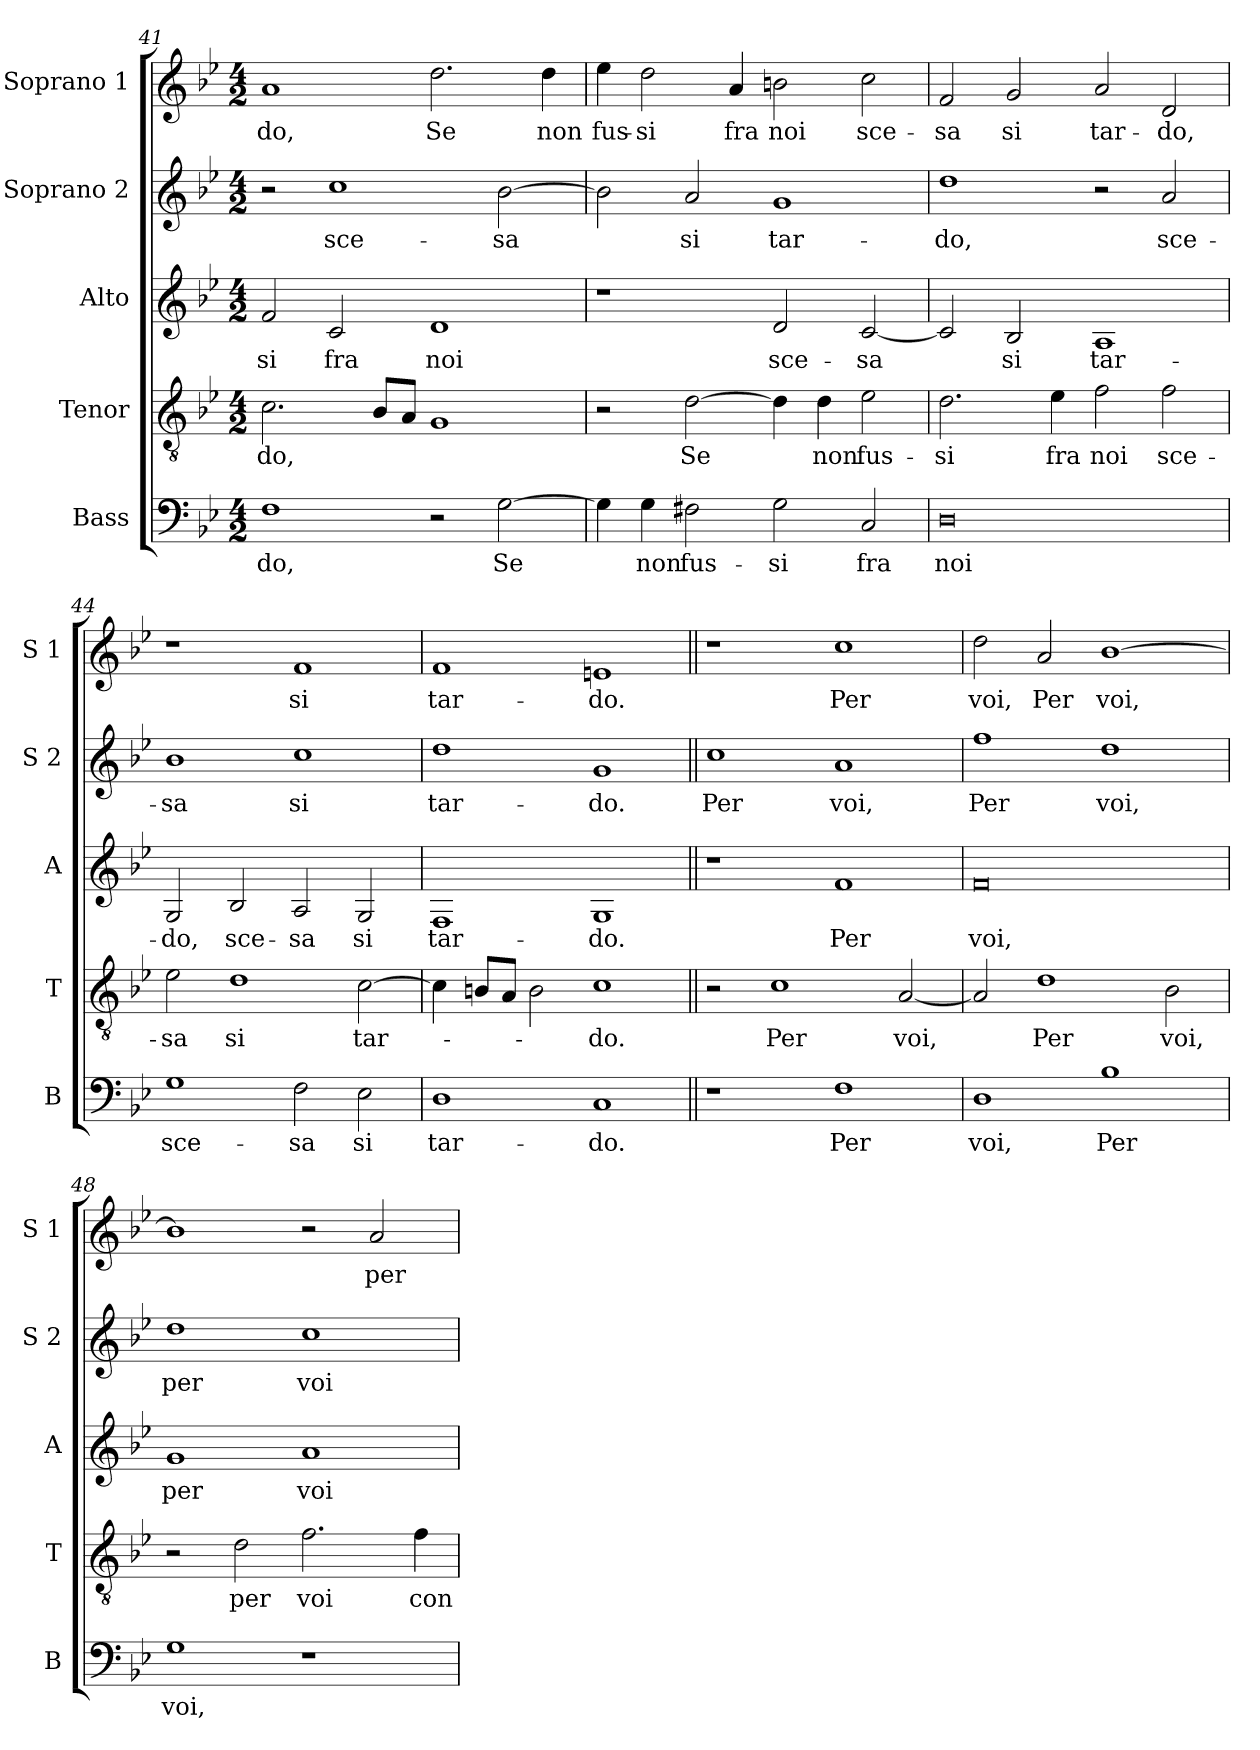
**kern	**text	**kern	**text	**kern	**text	**kern	**text	**kern	**text
*part5	*part5	*part4	*part4	*part3	*part3	*part2	*part2	*part1	*part1
*staff5	*staff5	*staff4	*staff4	*staff3	*staff3	*staff2	*staff2	*staff1	*staff1
*I"Bass	*	*I"Tenor	*	*I"Alto	*	*I"Soprano 2	*	*I"Soprano 1	*
*I'B	*	*I'T	*	*I'A	*	*I'S 2	*	*I'S 1	*
*clefF4	*	*clefGv2	*	*clefG2	*	*clefG2	*	*clefG2	*
*k[b-e-]	*	*k[b-e-]	*	*k[b-e-]	*	*k[b-e-]	*	*k[b-e-]	*
*B-:	*	*B-:	*	*B-:	*	*B-:	*	*B-:	*
*M4/2	*	*M4/2	*	*M4/2	*	*M4/2	*	*M4/2	*
=41	=41	=41	=41	=41	=41	=41	=41	=41	=41
!	!LO:LY:b	!	!LO:LY:b	!	!LO:LY:b	!	!	!	!LO:LY:b
1F	-do,	2.c\	-do,	2f/	-si	2r	.	1a	-do,
!	!	!	!	!	!LO:LY:b	!	!LO:LY:b	!	!
.	.	.	.	2c/	fra	1cc	sce-	.	.
.	.	8B-/L	.	.	.	.	.	.	.
.	.	8A/J	.	.	.	.	.	.	.
!	!	!	!	!	!LO:LY:b	!	!	!	!LO:LY:b
2r	.	1G	.	1d	noi	.	.	2.dd\	Se
!	!LO:LY:b	!	!	!	!	!	!LO:LY:b	!	!
[2G\	Se	.	.	.	.	[2b-\	-sa	.	.
!	!	!	!	!	!	!	!	!	!LO:LY:b
.	.	.	.	.	.	.	.	4dd\	non
!!LO:PB:g=z
=42	=42	=42	=42	=42	=42	=42	=42	=42	=42
!	!	!	!	!	!	!	!	!	!LO:LY:b
4G\]	.	2r	.	1r	.	2b-\]	.	4ee-\	fus-
!	!LO:LY:b	!	!	!	!	!	!	!	!LO:LY:b
4G\	non	.	.	.	.	.	.	2dd\	-si
!	!LO:LY:b	!	!LO:LY:b	!	!	!	!LO:LY:b	!	!
2F#X\	fus-	[2d\	Se	.	.	2a/	si	.	.
!	!	!	!	!	!	!	!	!	!LO:LY:b
.	.	.	.	.	.	.	.	4a/	fra
!	!LO:LY:b	!	!	!	!LO:LY:b	!	!LO:LY:b	!	!LO:LY:b
2G\	-si	4d\]	.	2d/	sce-	1g	tar-	2bn\	noi
!	!	!	!LO:LY:b	!	!	!	!	!	!
.	.	4d\	non	.	.	.	.	.	.
!	!LO:LY:b	!	!LO:LY:b	!	!LO:LY:b	!	!	!	!LO:LY:b
2C/	fra	2e-\	fus-	[2c/	-sa	.	.	2cc\	sce-
=43	=43	=43	=43	=43	=43	=43	=43	=43	=43
!	!LO:LY:b	!	!LO:LY:b	!	!	!	!LO:LY:b	!	!LO:LY:b
0D	noi	2.d\	-si	2c/]	.	1dd	-do,	2f/	-sa
!	!	!	!	!	!LO:LY:b	!	!	!	!LO:LY:b
.	.	.	.	2B-/	si	.	.	2g/	si
!	!	!	!LO:LY:b	!	!	!	!	!	!
.	.	4e-\	fra	.	.	.	.	.	.
!	!	!	!LO:LY:b	!	!LO:LY:b	!	!	!	!LO:LY:b
.	.	2f\	noi	1A	tar-	2r	.	2a/	tar-
!	!	!	!LO:LY:b	!	!	!	!LO:LY:b	!	!LO:LY:b
.	.	2f\	sce-	.	.	2a/	sce-	2d/	-do,
=44	=44	=44	=44	=44	=44	=44	=44	=44	=44
!	!LO:LY:b	!	!LO:LY:b	!	!LO:LY:b	!	!LO:LY:b	!	!
1G	sce-	2e-\	-sa	2G/	-do,	1b-	-sa	1r	.
!	!	!	!LO:LY:b	!	!LO:LY:b	!	!	!	!
.	.	1d	si	2B-/	sce-	.	.	.	.
!	!LO:LY:b	!	!	!	!LO:LY:b	!	!LO:LY:b	!	!LO:LY:b
2F\	-sa	.	.	2A/	-sa	1cc	si	1f	si
!	!LO:LY:b	!	!LO:LY:b	!	!LO:LY:b	!	!	!	!
2E-\	si	[2c\	tar-	2G/	si	.	.	.	.
=45	=45	=45	=45	=45	=45	=45	=45	=45	=45
!	!LO:LY:b	!	!	!	!LO:LY:b	!	!LO:LY:b	!	!LO:LY:b
1D	tar-	4c\]	.	1F	tar-	1dd	tar-	1f	tar-
.	.	8Bn/L	.	.	.	.	.	.	.
.	.	8A/J	.	.	.	.	.	.	.
.	.	2B\	.	.	.	.	.	.	.
!	!LO:LY:b	!	!LO:LY:b	!	!LO:LY:b	!	!LO:LY:b	!	!LO:LY:b
1C	-do.	1c	-do.	1G	-do.	1g	-do.	1en	-do.
!!LO:LB:g=z
=46||	=46||	=46||	=46||	=46||	=46||	=46||	=46||	=46||	=46||
!	!	!	!	!	!	!	!LO:LY:b	!	!
1r	.	2r	.	1r	.	1cc	Per	1r	.
!	!	!	!LO:LY:b	!	!	!	!	!	!
.	.	1c	Per	.	.	.	.	.	.
!	!LO:LY:b	!	!	!	!LO:LY:b	!	!LO:LY:b	!	!LO:LY:b
1F	Per	.	.	1f	Per	1a	voi,	1cc	Per
!	!	!	!LO:LY:b	!	!	!	!	!	!
.	.	[2A/	voi,	.	.	.	.	.	.
=47	=47	=47	=47	=47	=47	=47	=47	=47	=47
!	!LO:LY:b	!	!	!	!LO:LY:b	!	!LO:LY:b	!	!LO:LY:b
1D	voi,	2A/]	.	0f	voi,	1ff	Per	2dd\	voi,
!	!	!	!LO:LY:b	!	!	!	!	!	!LO:LY:b
.	.	1d	Per	.	.	.	.	2a/	Per
!	!LO:LY:b	!	!	!	!	!	!LO:LY:b	!	!LO:LY:b
1B-	Per	.	.	.	.	1dd	voi,	[1b-	voi,
!	!	!	!LO:LY:b	!	!	!	!	!	!
.	.	2B-\	voi,	.	.	.	.	.	.
=48	=48	=48	=48	=48	=48	=48	=48	=48	=48
!	!LO:LY:b	!	!	!	!LO:LY:b	!	!LO:LY:b	!	!
1G	voi,	2r	.	1g	per	1dd	per	1b-]	.
!	!	!	!LO:LY:b	!	!	!	!	!	!
.	.	2d\	per	.	.	.	.	.	.
!	!	!	!LO:LY:b	!	!LO:LY:b	!	!LO:LY:b	!	!
1r	.	2.f\	voi	1a	voi	1cc	voi	2r	.
!	!	!	!	!	!	!	!	!	!LO:LY:b
.	.	.	.	.	.	.	.	2a/	per
!	!	!	!LO:LY:b	!	!	!	!	!	!
.	.	4f\	con-	.	.	.	.	.	.
=	=	=	=	=	=	=	=	=	=
*-	*-	*-	*-	*-	*-	*-	*-	*-	*-
